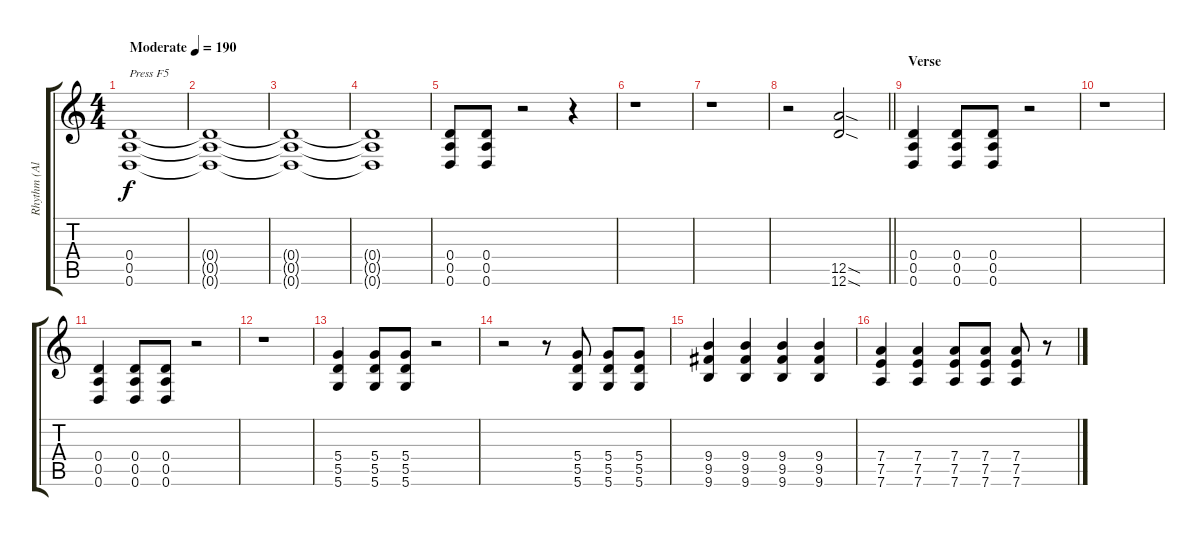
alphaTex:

\track ("Rhythm (Alex)" "Rhythm (Al") {instrument distortionguitar}
\staff {score tabs}
\tuning (E4 B3 G3 D3 A2 D2) {hide}
\ts (4 4)
\tempo (190 "Moderate")
\clef g2
\ks c
(0.4 0.5 0.6).1{txt "Press F5" dy f instrument distortionguitar} |
(0.4{t} 0.5{t} 0.6{t}).1 |
(0.4{t} 0.5{t} 0.6{t}).1 |
(0.4{t} 0.5{t} 0.6{t}).1 |
(0.4 0.5 0.6).8 (0.4 0.5 0.6).8 r.2 r.4 |
r.1 |
r.1 |
\barLineRight lightlight
r.2 (12.5{sod} 12.6{sod}).2 |
\section ("" "Verse")
(0.4 0.5 0.6).4 (0.4 0.5 0.6).8 (0.4 0.5 0.6).8 r.2 |
r.1 |
(0.4 0.5 0.6).4 (0.4 0.5 0.6).8 (0.4 0.5 0.6).8 r.2 |
r.1 |
(5.4 5.5 5.6).4 (5.4 5.5 5.6).8 (5.4 5.5 5.6).8 r.2 |
r.2 r.8 (5.4 5.5 5.6).8 (5.4 5.5 5.6).8 (5.4 5.5 5.6).8 |
(9.4 9.5 9.6).4 (9.4 9.5 9.6).4 (9.4 9.5 9.6).4 (9.4 9.5 9.6).4 |
(7.4 7.5 7.6).4 (7.4 7.5 7.6).4 (7.4 7.5 7.6).8 (7.4 7.5 7.6).8 (7.4 7.5 7.6).8 r.8
